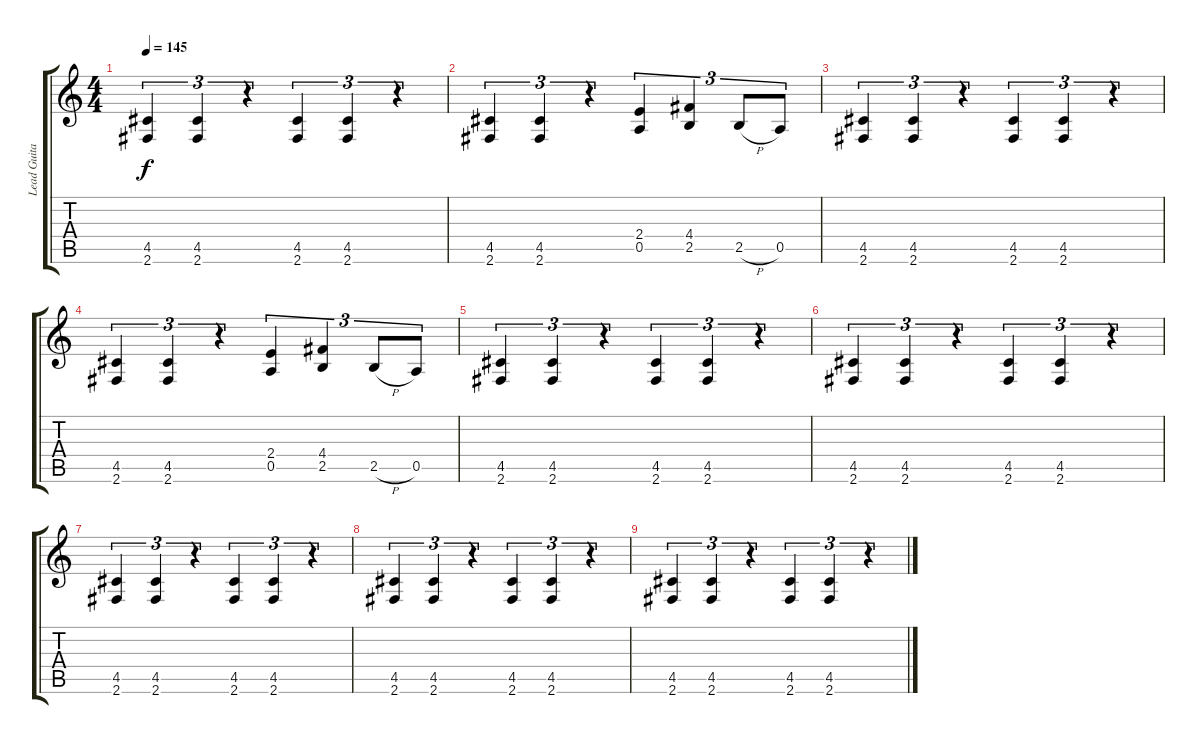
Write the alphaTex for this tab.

\track ("Lead Guitar" "Lead Guita") {instrument distortionguitar}
\staff {score tabs}
\tuning (E4 B3 G3 D3 A2 E2) {hide}
\ts (4 4)
\tempo 145
\clef g2
\ks c
(4.5 2.6).4{tu (3 2) dy f} (4.5 2.6).4{tu (3 2)} r.4{tu (3 2)} (4.5 2.6).4{tu (3 2)} (4.5 2.6).4{tu (3 2)} r.4{tu (3 2)} |
(4.5 2.6).4{tu (3 2)} (4.5 2.6).4{tu (3 2)} r.4{tu (3 2)} (2.4 0.5).4{tu (3 2)} (4.4 2.5).4{tu (3 2)} 2.5{h}.8{tu (3 2)} 0.5.8{tu (3 2)} |
(4.5 2.6).4{tu (3 2)} (4.5 2.6).4{tu (3 2)} r.4{tu (3 2)} (4.5 2.6).4{tu (3 2)} (4.5 2.6).4{tu (3 2)} r.4{tu (3 2)} |
(4.5 2.6).4{tu (3 2)} (4.5 2.6).4{tu (3 2)} r.4{tu (3 2)} (2.4 0.5).4{tu (3 2)} (4.4 2.5).4{tu (3 2)} 2.5{h}.8{tu (3 2)} 0.5.8{tu (3 2)} |
(4.5 2.6).4{tu (3 2) volume 0} (4.5 2.6).4{tu (3 2)} r.4{tu (3 2)} (4.5 2.6).4{tu (3 2)} (4.5 2.6).4{tu (3 2)} r.4{tu (3 2)} |
(4.5 2.6).4{tu (3 2)} (4.5 2.6).4{tu (3 2)} r.4{tu (3 2)} (4.5 2.6).4{tu (3 2)} (4.5 2.6).4{tu (3 2)} r.4{tu (3 2)} |
(4.5 2.6).4{tu (3 2)} (4.5 2.6).4{tu (3 2)} r.4{tu (3 2)} (4.5 2.6).4{tu (3 2)} (4.5 2.6).4{tu (3 2)} r.4{tu (3 2)} |
(4.5 2.6).4{tu (3 2)} (4.5 2.6).4{tu (3 2)} r.4{tu (3 2)} (4.5 2.6).4{tu (3 2)} (4.5 2.6).4{tu (3 2)} r.4{tu (3 2)} |
(4.5 2.6).4{tu (3 2)} (4.5 2.6).4{tu (3 2)} r.4{tu (3 2)} (4.5 2.6).4{tu (3 2)} (4.5 2.6).4{tu (3 2)} r.4{tu (3 2)}
